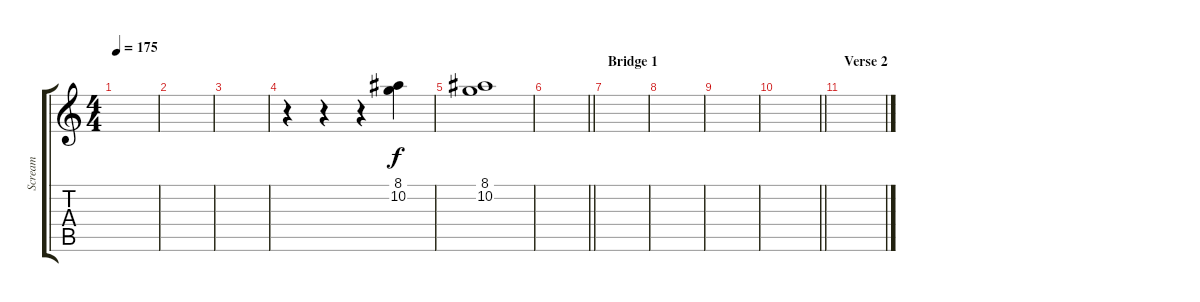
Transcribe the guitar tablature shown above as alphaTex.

\track ("Scream" "Scream") {instrument overdrivenguitar}
\staff {score tabs}
\tuning (D4 A3 F3 C3 G2 D2) {hide}
\ts (4 4)
\tempo 175
\clef g2
\ks c
|
|
|
r.4 r.4 r.4 (8.1 10.2).4 |
(8.1 10.2).1 |
\barLineRight lightlight
|
\section ("" "Bridge 1")
|
|
|
\barLineRight lightlight
|
\section ("" "Verse 2")
